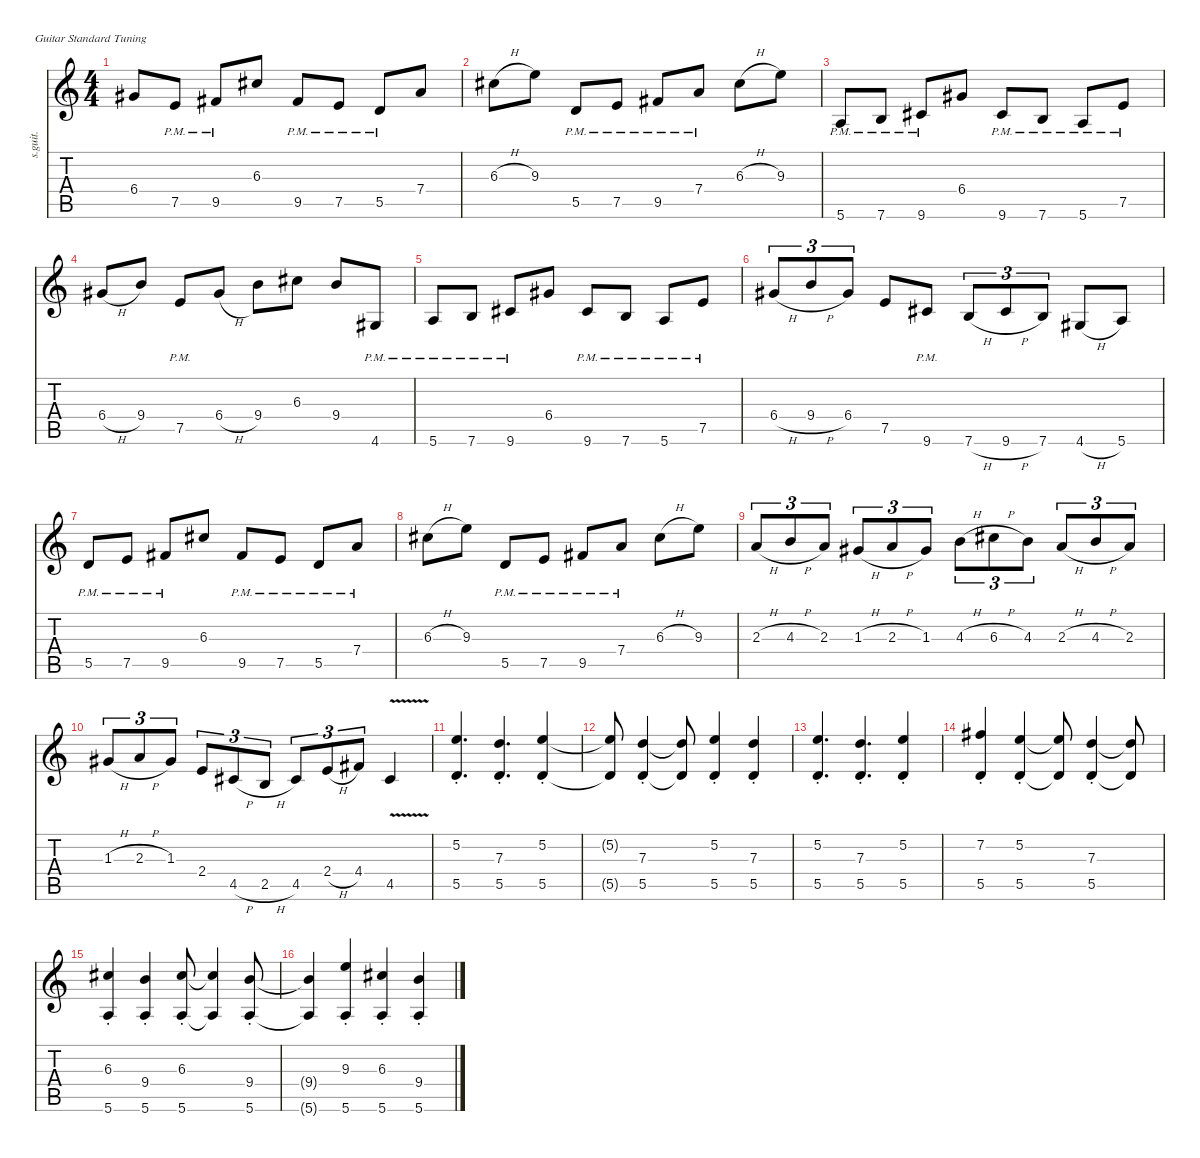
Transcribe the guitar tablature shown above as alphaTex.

\defaultSystemsLayout 4
\hideDynamics
\bracketExtendMode nobrackets
\track ("Erick" "s.guit.") {instrument electricguitarclean}
\staff {score tabs}
\tuning (E4 B3 G3 D3 A2 E2)
\ts (4 4)
\tempo (185 hide)
\clef g2
\ks c
6.4{acc #}.8{dy mf} 7.5{pm}.8 9.5{pm acc #}.8 6.3{acc #}.8 9.5{pm acc #}.8 7.5{pm}.8 5.5{pm}.8 7.4.8 |
6.3{h acc #}.8 9.3.8 5.5{pm}.8 7.5{pm}.8 9.5{pm acc #}.8 7.4{pm}.8 6.3{h acc #}.8 9.3.8 |
5.6{pm}.8 7.6{pm}.8 9.6{pm acc #}.8 6.4{acc #}.8 9.6{pm acc #}.8 7.6{pm}.8 5.6{pm}.8 7.5{pm}.8 |
6.4{h acc #}.8 9.4.8 7.5{pm}.8 6.4{h acc #}.8 9.4.8 6.3{acc #}.8 9.4.8 4.6{pm acc #}.8 |
5.6{pm}.8 7.6{pm}.8 9.6{pm acc #}.8 6.4{acc #}.8 9.6{pm acc #}.8 7.6{pm}.8 5.6{pm}.8 7.5{pm}.8 |
6.4{h acc #}.8{tu (3 2)} 9.4{h}.8{tu (3 2)} 6.4{acc #}.8{tu (3 2)} 7.5.8 9.6{pm acc #}.8 7.6{h}.8{tu (3 2)} 9.6{h acc #}.8{tu (3 2)} 7.6.8{tu (3 2)} 4.6{h acc #}.8 5.6.8 |
5.5{pm}.8 7.5{pm}.8 9.5{pm acc #}.8 6.3{acc #}.8 9.5{pm acc #}.8 7.5{pm}.8 5.5{pm}.8 7.4{pm}.8 |
6.3{h acc #}.8 9.3.8 5.5{pm}.8 7.5{pm}.8 9.5{pm acc #}.8 7.4{pm}.8 6.3{h acc #}.8 9.3.8 |
2.3{h}.8{tu (3 2)} 4.3{h}.8{tu (3 2)} 2.3.8{tu (3 2)} 1.3{h acc #}.8{tu (3 2)} 2.3{h}.8{tu (3 2)} 1.3{acc #}.8{tu (3 2)} 4.3{h}.8{tu (3 2)} 6.3{h acc #}.8{tu (3 2)} 4.3.8{tu (3 2)} 2.3{h}.8{tu (3 2)} 4.3{h}.8{tu (3 2)} 2.3.8{tu (3 2)} |
1.3{h acc #}.8{tu (3 2)} 2.3{h}.8{tu (3 2)} 1.3{acc #}.8{tu (3 2)} 2.4.8{tu (3 2)} 4.5{h acc #}.8{tu (3 2)} 2.5{h}.8{tu (3 2)} 4.5{acc #}.8{tu (3 2)} 2.4{h}.8{tu (3 2)} 4.4{acc #}.8{tu (3 2)} 4.5{v acc #}.4 |
(5.2 5.5{st}).4{d} (7.3{st} 5.5{st}).4{d} (5.2 5.5{st}).4 |
(5.2{t} 5.5{t}).8 (7.3{st} 5.5{st}).4 (7.3{t} 5.5{t}).8 (5.2 5.5{st}).4 (7.3{st} 5.5{st}).4 |
(5.2 5.5{st}).4{d} (7.3{st} 5.5{st}).4{d} (5.2 5.5{st}).4 |
(7.2{st acc #} 5.5{st}).4 (5.2 5.5{st}).4 (5.2{t} 5.5{t}).8 (7.3{st} 5.5{st}).4 (7.3{t} 5.5{t}).8 |
(6.3{st acc #} 5.6{st}).4 (9.4 5.6{st}).4 (6.3{st acc #} 5.6{st}).8 (6.3{t acc #} 5.6{t}).4 (9.4 5.6{st}).8 |
(9.4{t} 5.6{t}).4 (9.3 5.6{st}).4 (6.3{st acc #} 5.6{st}).4 (9.4 5.6{st}).4
